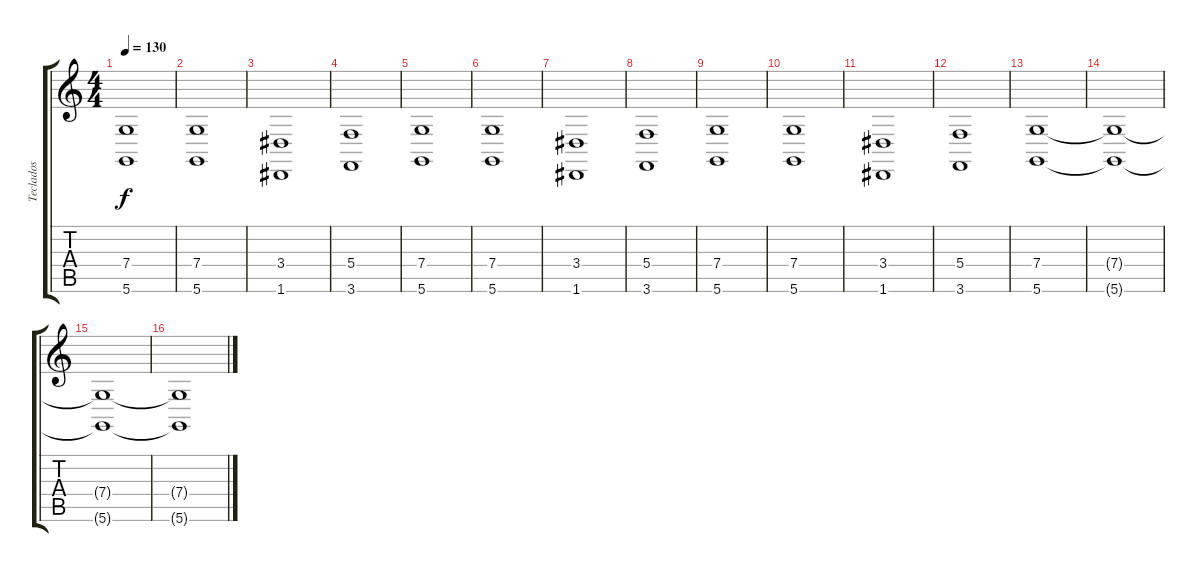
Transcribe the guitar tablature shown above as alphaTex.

\track ("Teclados" "Teclados") {instrument choiraahs}
\staff {score tabs}
\tuning (D4 A3 F3 C3 G2 D2) {hide}
\ts (4 4)
\tempo 130
\clef g2
\ks c
(7.4 5.6).1{dy f instrument choiraahs} |
(7.4 5.6).1 |
(3.4 1.6).1 |
(5.4 3.6).1 |
(7.4 5.6).1 |
(7.4 5.6).1 |
(3.4 1.6).1 |
(5.4 3.6).1 |
(7.4 5.6).1 |
(7.4 5.6).1 |
(3.4 1.6).1 |
(5.4 3.6).1 |
(7.4 5.6).1 |
(7.4{t} 5.6{t}).1 |
(7.4{t} 5.6{t}).1 |
(7.4{t} 5.6{t}).1
